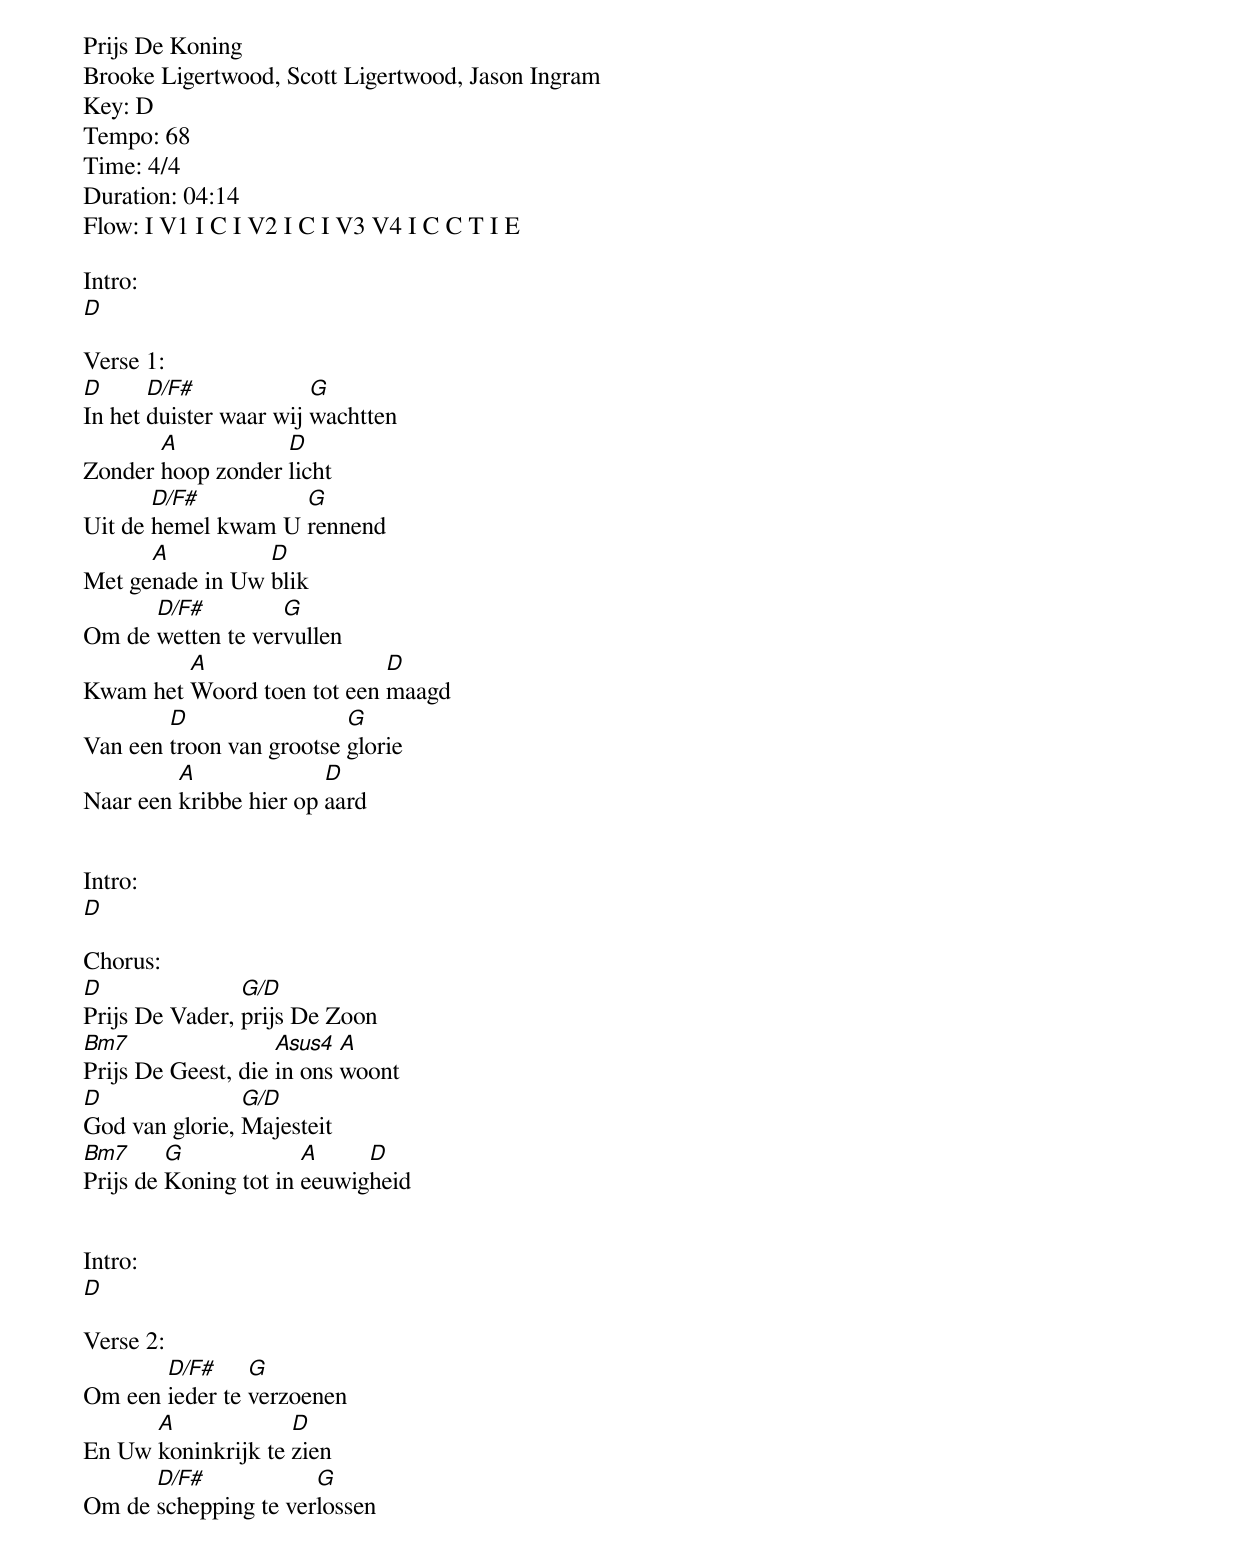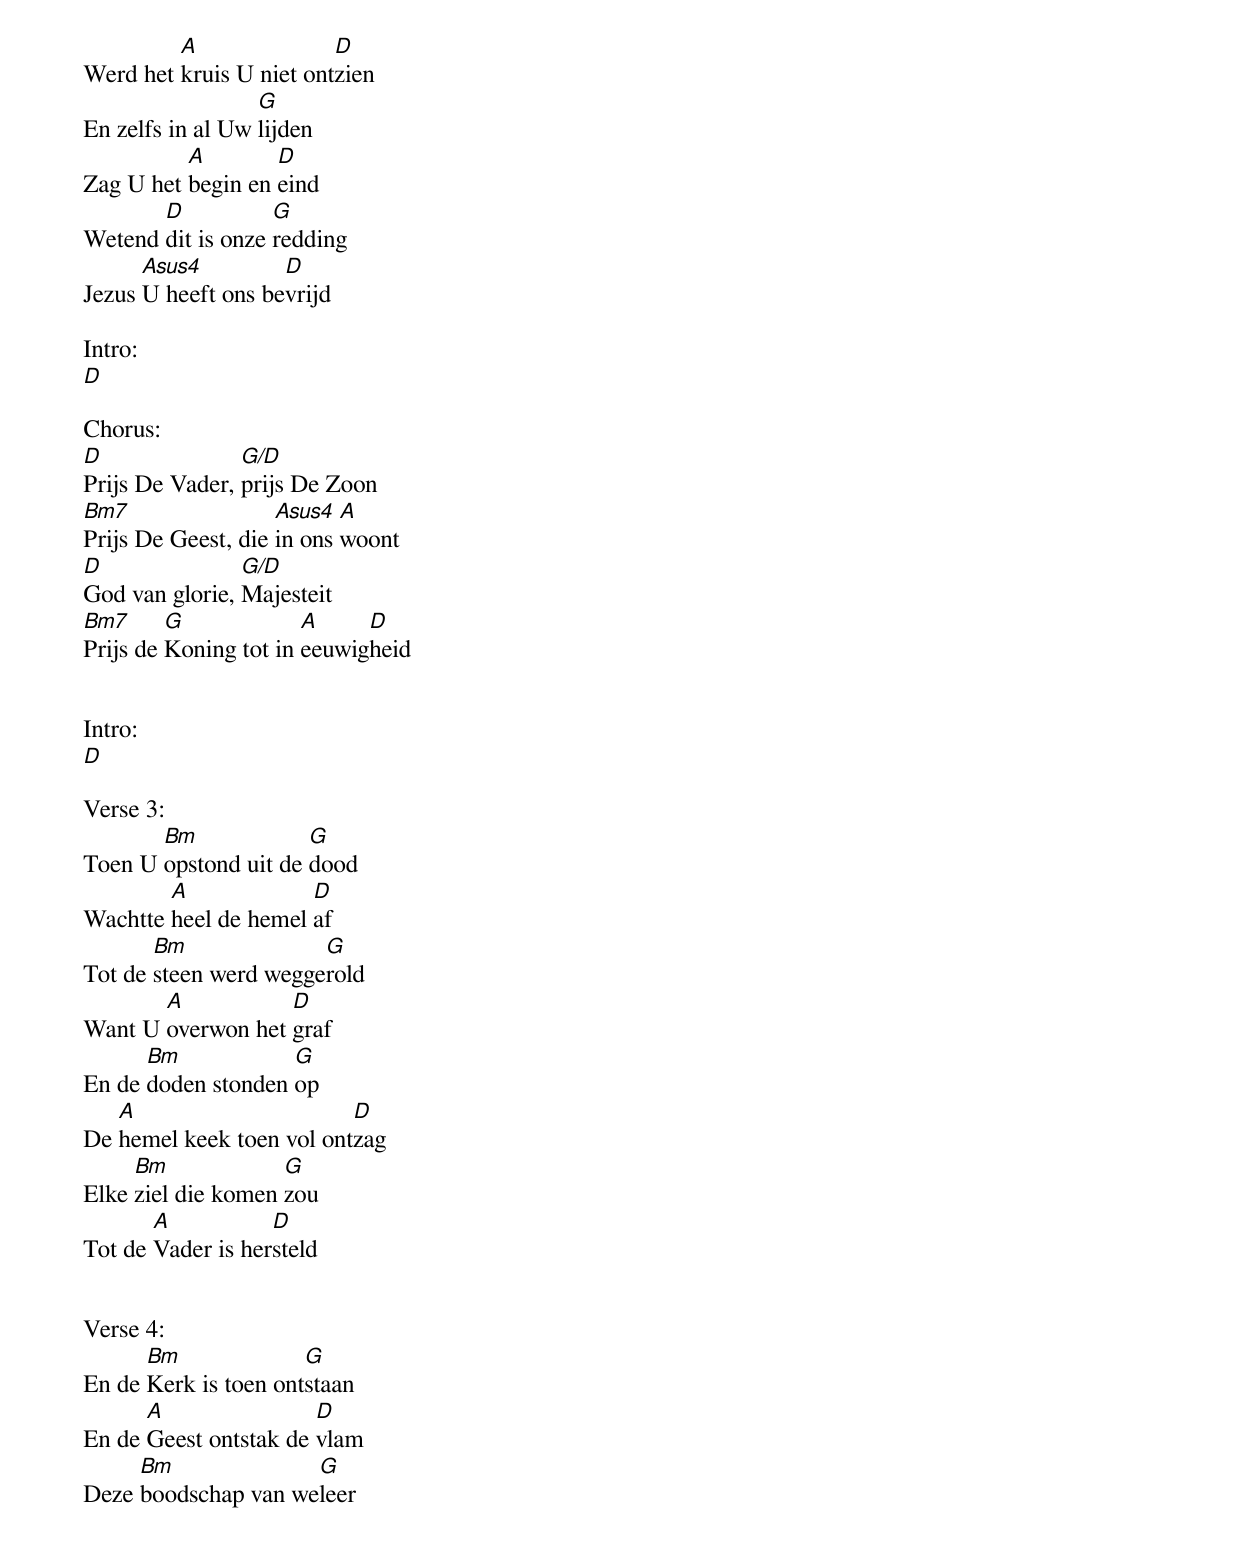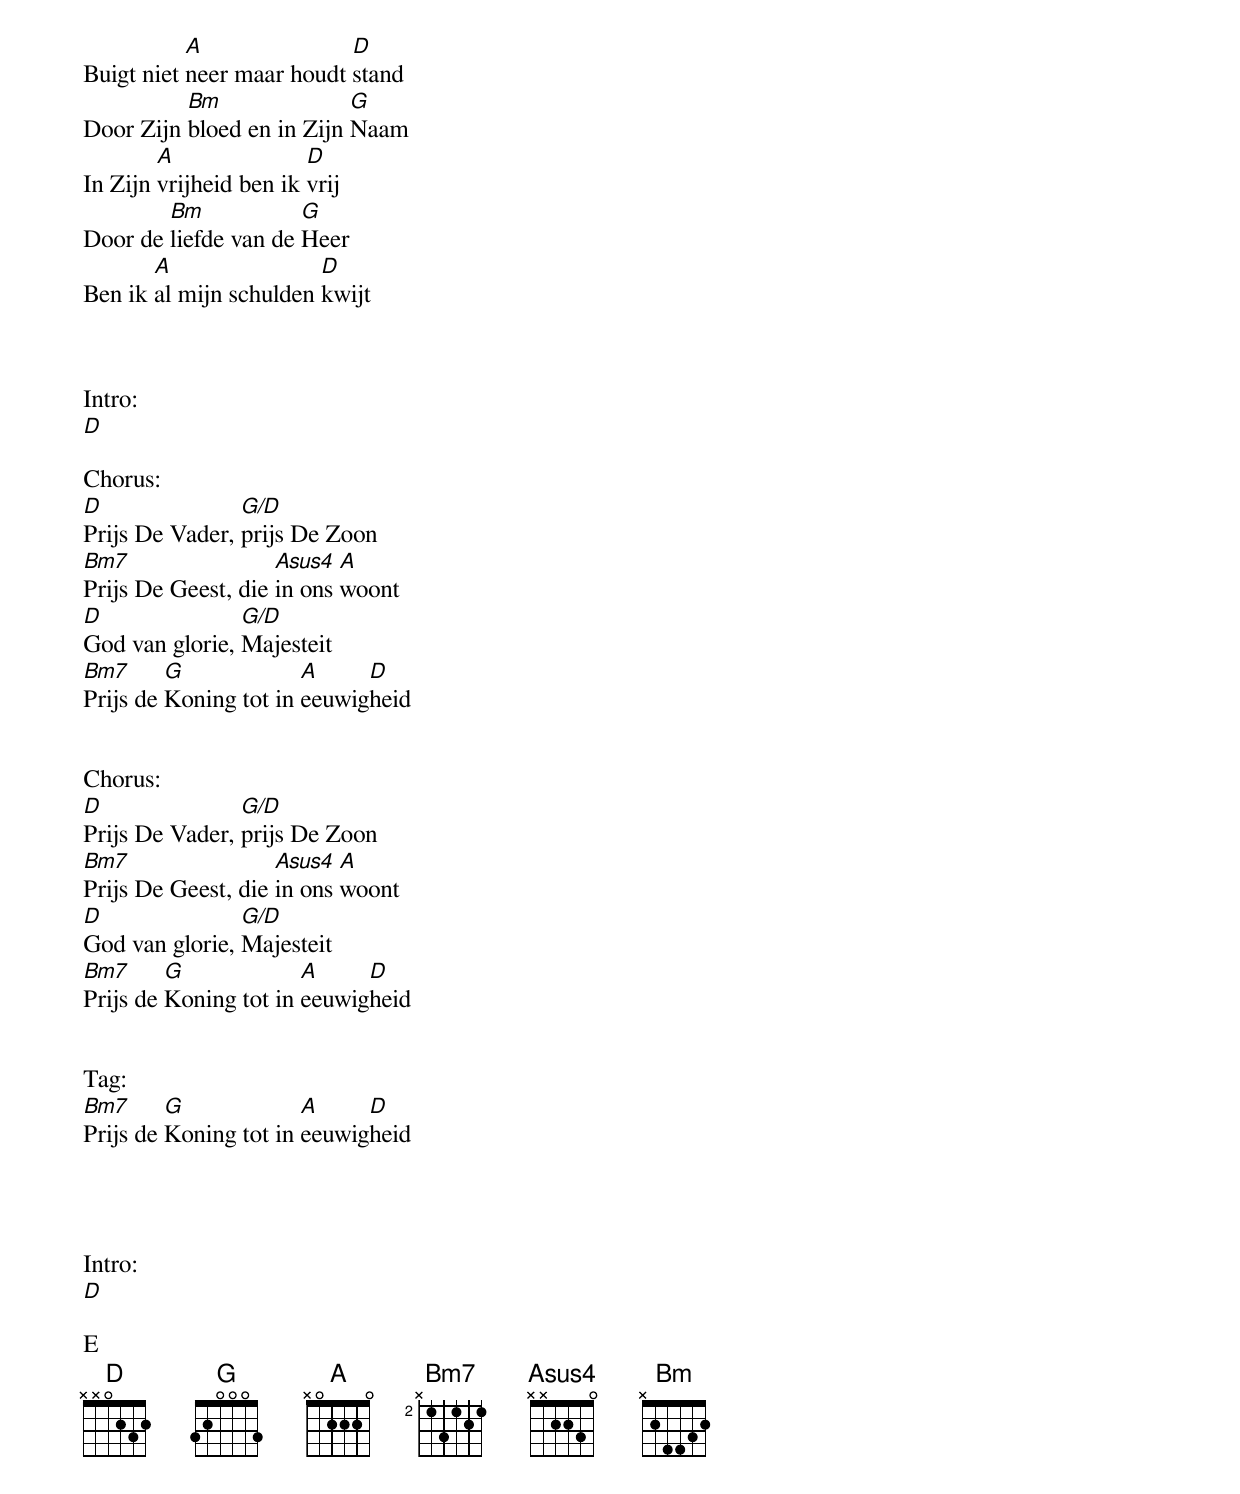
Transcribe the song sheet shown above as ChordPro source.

Prijs De Koning
Brooke Ligertwood, Scott Ligertwood, Jason Ingram
Key: D
Tempo: 68
Time: 4/4
Duration: 04:14
Flow: I V1 I C I V2 I C I V3 V4 I C C T I E

Intro:
[D]

Verse 1:
[D]In het [D/F#]duister waar wij [G]wachtten
Zonder [A]hoop zonder [D]licht
Uit de [D/F#]hemel kwam U [G]rennend
Met ge[A]nade in Uw [D]blik
Om de [D/F#]wetten te ver[G]vullen
Kwam het [A]Woord toen tot een [D]maagd
Van een [D]troon van grootse [G]glorie
Naar een [A]kribbe hier op [D]aard


Intro:
[D]

Chorus:
[D]Prijs De Vader, [G/D]prijs De Zoon
[Bm7]Prijs De Geest, die [Asus4]in ons [A]woont
[D]God van glorie, [G/D]Majesteit
[Bm7]Prijs de [G]Koning tot in [A]eeuwig[D]heid


Intro:
[D]

Verse 2:
Om een [D/F#]ieder te [G]verzoenen
En Uw [A]koninkrijk te [D]zien
Om de [D/F#]schepping te ver[G]lossen
Werd het [A]kruis U niet ont[D]zien
En zelfs in al Uw [G]lijden
Zag U het [A]begin en [D]eind
Wetend [D]dit is onze [G]redding
Jezus [Asus4]U heeft ons be[D]vrijd

Intro:
[D]

Chorus:
[D]Prijs De Vader, [G/D]prijs De Zoon
[Bm7]Prijs De Geest, die [Asus4]in ons [A]woont
[D]God van glorie, [G/D]Majesteit
[Bm7]Prijs de [G]Koning tot in [A]eeuwig[D]heid


Intro:
[D]

Verse 3:
Toen U [Bm]opstond uit de [G]dood
Wachtte [A]heel de hemel [D]af
Tot de [Bm]steen werd wegge[G]rold
Want U [A]overwon het [D]graf
En de [Bm]doden stonden [G]op
De [A]hemel keek toen vol ont[D]zag
Elke [Bm]ziel die komen [G]zou
Tot de [A]Vader is her[D]steld


Verse 4:
En de [Bm]Kerk is toen ont[G]staan
En de [A]Geest ontstak de [D]vlam
Deze [Bm]boodschap van we[G]leer
Buigt niet [A]neer maar houdt [D]stand
Door Zijn [Bm]bloed en in Zijn [G]Naam
In Zijn [A]vrijheid ben ik [D]vrij
Door de [Bm]liefde van de [G]Heer
Ben ik [A]al mijn schulden [D]kwijt



Intro:
[D]

Chorus:
[D]Prijs De Vader, [G/D]prijs De Zoon
[Bm7]Prijs De Geest, die [Asus4]in ons [A]woont
[D]God van glorie, [G/D]Majesteit
[Bm7]Prijs de [G]Koning tot in [A]eeuwig[D]heid


Chorus:
[D]Prijs De Vader, [G/D]prijs De Zoon
[Bm7]Prijs De Geest, die [Asus4]in ons [A]woont
[D]God van glorie, [G/D]Majesteit
[Bm7]Prijs de [G]Koning tot in [A]eeuwig[D]heid


Tag:
[Bm7]Prijs de [G]Koning tot in [A]eeuwig[D]heid




Intro:
[D]

E
